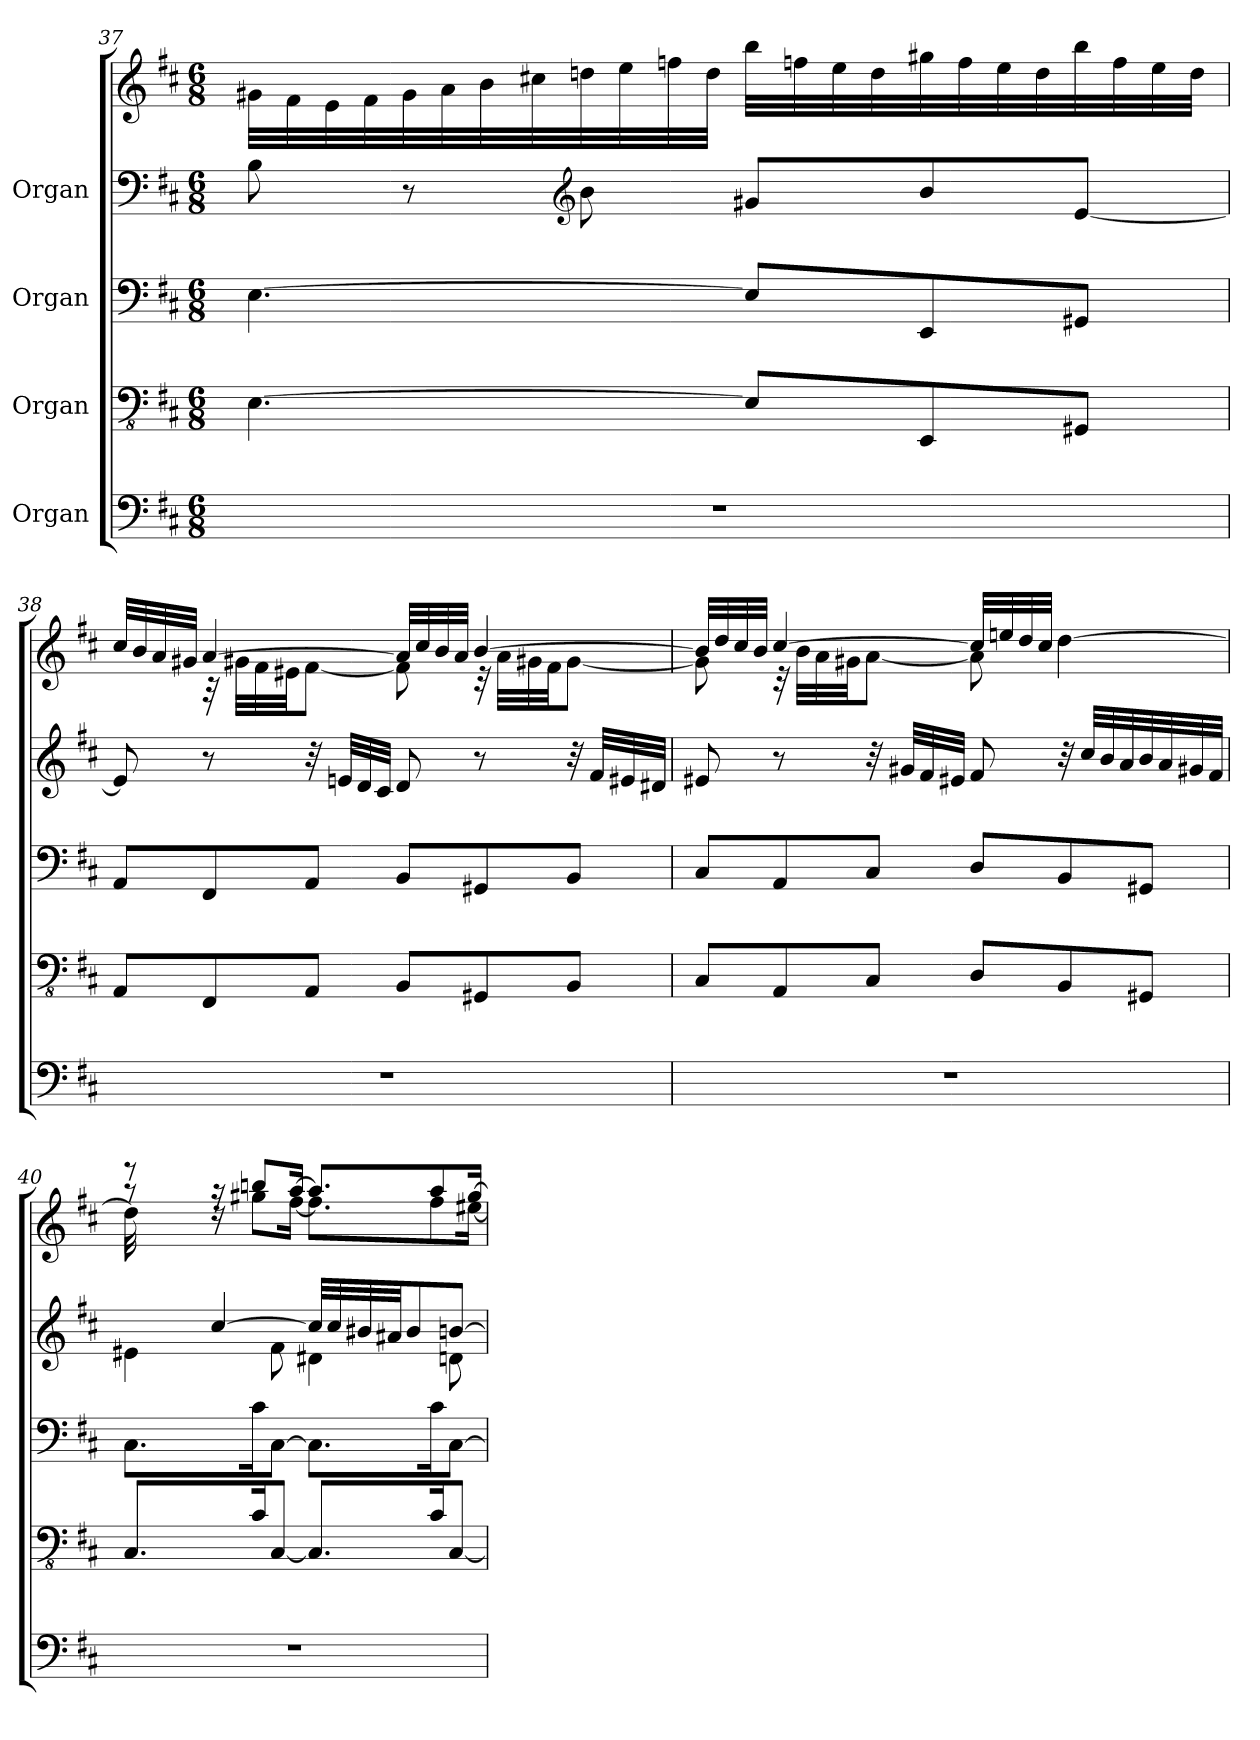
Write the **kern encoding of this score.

**kern	**kern	**kern	**kern	**kern
*part4	*part3	*part2	*part1	*part1
*staff5	*staff4	*staff3	*staff2	*staff1
*I"Organ	*I"Organ	*I"Organ	*I"Organ	*
!!LO:LB:g=z
*clefF4	*clefFv4	*clefF4	*clefF4	*clefG2
*k[f#c#]	*k[f#c#]	*k[f#c#]	*k[f#c#]	*k[f#c#]
*M6/8	*M6/8	*M6/8	*M6/8	*M6/8
=37	=37	=37	=37	=37
2.r	[4.EE\	[4.E\	8B\	32g#X\LLL
.	.	.	.	32f#\
.	.	.	.	32e\
.	.	.	.	32f#\
.	.	.	8r	32g#\
.	.	.	.	32a\
.	.	.	.	32b\
.	.	.	.	32cc#X\
*	*	*	*clefG2	*
.	.	.	8b\	32ddn\
.	.	.	.	32ee\
.	.	.	.	32ffn\
.	.	.	.	32dd\JJJ
.	8EE/L]	8E/L]	8g#X/L	32bb\LLL
.	.	.	.	32ffn\
.	.	.	.	32ee\
.	.	.	.	32dd\
.	8EEE/	8EE/	8b/	32gg#X\
.	.	.	.	32ff\
.	.	.	.	32ee\
.	.	.	.	32dd\
.	8GGG#X/J	8GG#X/J	[8e/J	32bb\
.	.	.	.	32ff\
.	.	.	.	32ee\
.	.	.	.	32dd\JJJ
=38	=38	=38	=38	=38
*	*	*	*	*^
2.r	8AAA/L	8AA/L	8e/]	32cc#/LLL	8ryy
.	.	.	.	32b/	.
.	.	.	.	32a/	.
.	.	.	.	32g#X/JJJ	.
.	8FFF#/	8FF#/	8r	[4a/	32r
.	.	.	.	.	32g#X\LLL
.	.	.	.	.	32f#\
.	.	.	.	.	32e#X\JJ
.	8AAA/J	8AA/J	32r	.	[8f#\J
.	.	.	32en/LLL	.	.
.	.	.	32d/	.	.
.	.	.	32c#/JJJ	.	.
.	8BBB/L	8BB/L	8d/	32a/LLL]	8f#\]
.	.	.	.	32cc#/	.
.	.	.	.	32b/	.
.	.	.	.	32a/JJJ	.
.	8GGG#X/	8GG#X/	8r	[4b/	32r
.	.	.	.	.	32a\LLL
.	.	.	.	.	32g#X\
.	.	.	.	.	32f#\JJ
.	8BBB/J	8BB/J	32r	.	[8g#\J
.	.	.	32f#/LLL	.	.
.	.	.	32e#X/	.	.
.	.	.	32d#X/JJJ	.	.
=39	=39	=39	=39	=39	=39
2.r	8CC#/L	8C#/L	8e#X/	32b/LLL]	8g#\]
.	.	.	.	32dd/	.
.	.	.	.	32cc#/	.
.	.	.	.	32b/JJJ	.
.	8AAA/	8AA/	8r	[4cc#/	32r
.	.	.	.	.	32b\LLL
.	.	.	.	.	32a\
.	.	.	.	.	32g#X\JJ
.	8CC#/J	8C#/J	32r	.	[8a\J
.	.	.	32g#X/LLL	.	.
.	.	.	32f#/	.	.
.	.	.	32e#X/JJJ	.	.
.	8DD/L	8D/L	8f#/	32cc#/LLL]	8a\]
.	.	.	.	32een/	.
.	.	.	.	32dd/	.
.	.	.	.	32cc#/JJJ	.
.	8BBB/	8BB/	32r	[4dd\	4ryy
.	.	.	32cc#/LLL	.	.
.	.	.	32b/	.	.
.	.	.	32a/	.	.
.	8GGG#X/J	8GG#X/J	32b/	.	.
.	.	.	32a/	.	.
.	.	.	32g#X/	.	.
.	.	.	32f#/JJJ	.	.
=40	=40	=40	=40	=40	=40
*	*	*	*^	*	*^
2.r	8.CC#/L	8.C#\L	32ryy	4e#X\	8raa	8reee	32dd\LLL]
.	.	.	32dd/	.	.	.	2ryy
.	.	.	32cc#/	.	.	.	.
.	.	.	32b#X/JJJ	.	.	.	.
.	.	.	[4cc#/	.	16rdd	16raa	.
.	16C#/K	16c#\K	.	.	8bbn/L	8gg#X\L	.
.	[8CC#/J	[8C#\J	.	8f#\	.	.	.
.	.	.	.	.	[16aa/Jk	[16ff#\Jk	.
.	8.CC#/L]	8.C#\L]	32cc#/LLL]	4d#X\	8.aa/L]	8.ff#\L]	.
.	.	.	32cc#/	.	.	.	.
.	.	.	32b#X/	.	.	.	.
.	.	.	32a#X/JJ	.	.	.	.
.	.	.	8b#/	.	.	.	.
.	.	.	.	.	.	.	8..ryy
.	16C#/K	16c#\K	.	.	8aa/	8ff#\	.
.	[8CC#/J	[8C#\J	[8bn/J	8dn\	.	.	.
.	.	.	.	.	[16gg#/Jk	[16ee#X\Jk	.
*	*	*	*v	*v	*	*	*
*	*	*	*	*v	*v	*v
=	=	=	=	=
*-	*-	*-	*-	*-
